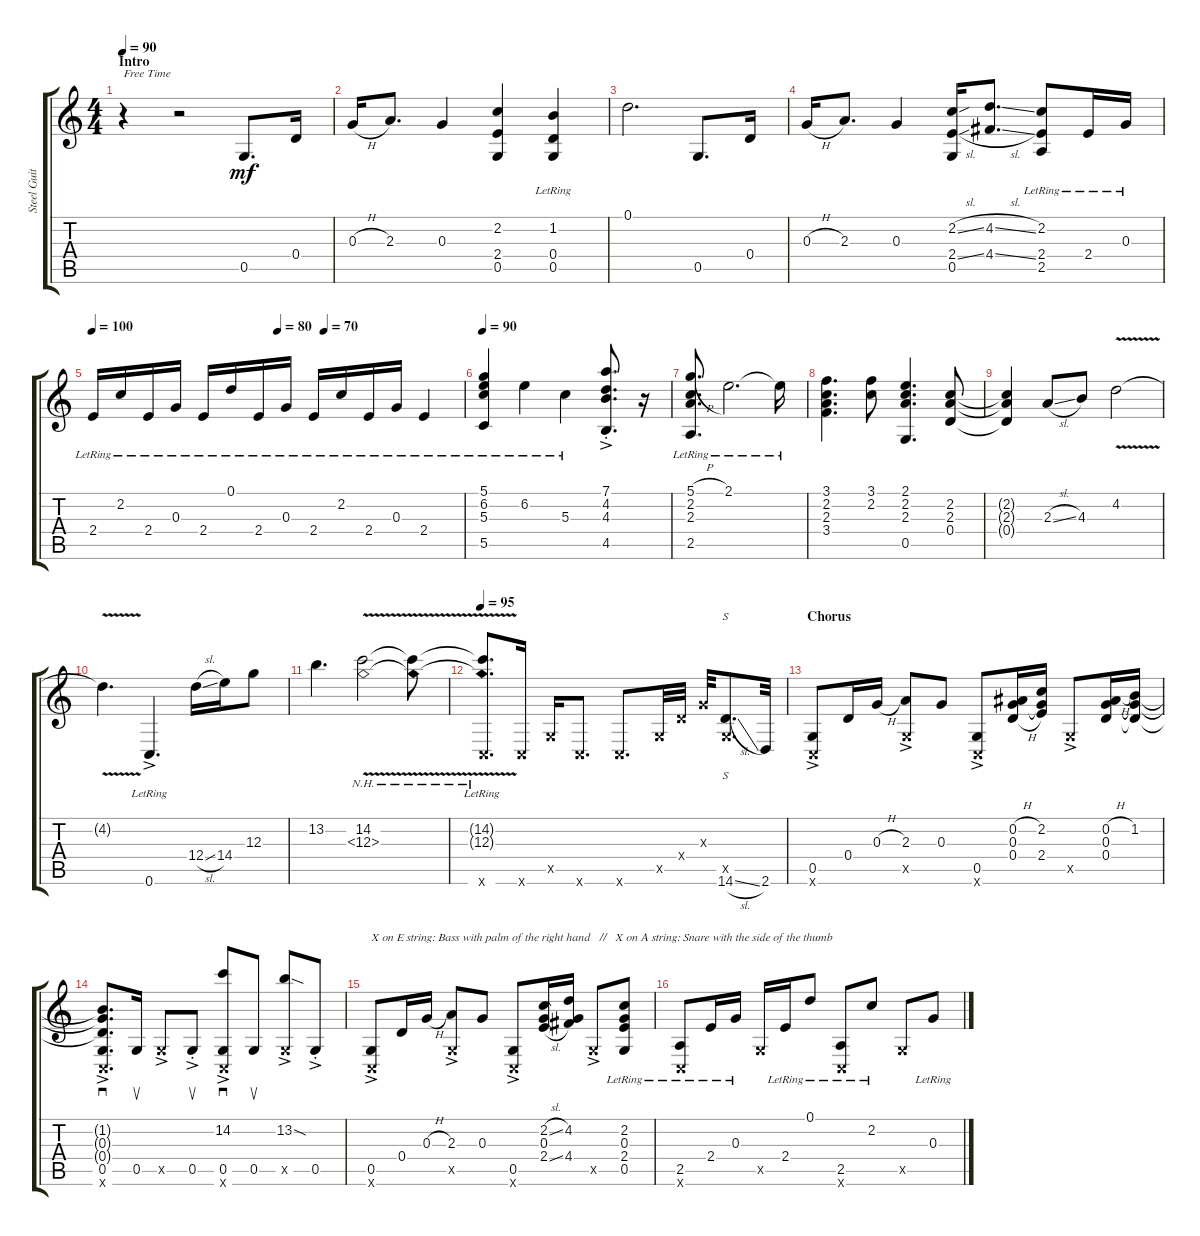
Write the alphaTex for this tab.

\track ("Steel Guitar" "Steel Guit") {instrument acousticguitarsteel}
\staff {score tabs}
\tuning (D4 Bb3 G3 D3 G2 C2) {hide}
\ts (4 4)
\section ("" "Intro")
\tempo 90
\clef g2
\ks c
r.4{txt "Free Time" dy mf instrument acousticguitarsteel} r.2 0.5.8{d} 0.4.16 |
0.3{h}.16 2.3.8{d} 0.3.4 (2.2 2.4 0.5).4 (1.2{lr} 0.4{lr} 0.5{lr}).4 |
0.1.2{d} 0.5.8{d} 0.4.16 |
0.3{h}.16 2.3.8{d} 0.3.4 (2.2{sl} 2.4{sl} 0.5).16 (4.2{sl} 4.4{sl}).8{d} (2.2{lr} 2.4{lr} 2.5{lr}).8 2.4{lr}.16 0.3{lr}.16 |
\tempo 100
\tempo (80 0.5)
\tempo (70 0.625)
2.4{lr}.16 2.2{lr}.16 2.4{lr}.16 0.3{lr}.16 2.4{lr}.16 0.1{lr}.16 2.4{lr}.16 0.3{lr}.16 2.4{lr}.16 2.2{lr}.16 2.4{lr}.16 0.3{lr}.16 2.4{lr}.4 |
\tempo 90
(5.1{lr} 6.2{lr} 5.3{lr} 5.5{lr}).4 6.2{lr}.4 5.3{lr}.4 (7.1{ac st} 4.2{ac st} 4.3{ac st} 4.5{ac st}).8{d} r.16 |
(5.1{h lr} 2.2{lr} 2.3{lr} 2.5{lr}).8{d} 2.1{lr}.2{d} 2.1{lr t}.16 |
(3.1 2.2 2.3 3.4).4{d} (3.1 2.2).8 (2.1 2.2 2.3 0.5).4{d} (2.2 2.3 0.4).8 |
(2.2{t} 2.3{t} 0.4{t}).4 2.3{sl}.8 4.3.8 4.2{v}.2 |
4.2{t}.4{d} 0.6{ac lr}.4{d} 12.4{sl}.16 14.4.16 12.3.8 |
13.2.4{d} (14.2{v} 12.3{nh}).2 (14.2{v t} 12.3{nh t}).8 |
\tempo 95
(14.2{v lr t} 12.3{nh lr t} 0.6{x}).8{d} 0.6{x}.16 0.5{x}.16 0.6{x}.8{d} 0.6{x}.8{d} 0.5{x}.32 0.4{x}.32 0.3{x}.32 (0.5{x} 14.6{sl}).8{s d} 2.6.32 |
\section ("" "Chorus")
(0.5 0.6{ac x}).8 0.4.16 0.3{h}.16 (2.3 0.5{ac x}).8 0.3.8 (0.5 0.6{ac x}).8 (0.2{h} 0.3 0.4{h}).16 (2.2 0.3{t} 2.4).16 0.5{ac x}.8 (0.2{h} 0.3 0.4).16 (1.2 0.3{t} 0.4{t}).16 |
(1.2{t} 0.3{t} 0.4{t} 0.5 0.6{ac x}).8{d sd} 0.5.16{su} 0.5{ac x}.8 0.5{ac st}.8{su} (14.2{ac} 0.5 0.6{ac x}).8{sd} 0.5.8{su} (13.2{sod ac} 0.5{ac x}).8 0.5{ac st}.8 |
(0.5 0.6{ac x}).8{txt "X on E string: Bass with palm of the right hand   //   X on A string: Snare with the side of the thumb"} 0.4.16 0.3{h}.16 (2.3 0.5{ac x}).8 0.3.8 (0.5 0.6{ac x}).8 (2.2{sl} 0.3 2.4{sl}).16 (4.2 0.3{t} 4.4).16 0.5{ac x}.8 (2.2{lr} 0.3{lr} 2.4{lr} 0.5{lr}).8 |
(2.5{lr} 0.6{x}).8 2.4{lr}.16 0.3{lr}.16 0.5{x}.16 2.4{lr}.16 0.1{lr}.8 (2.5{lr} 0.6{x}).8 2.2{lr}.8 0.5{x}.8 0.3{lr}.8
